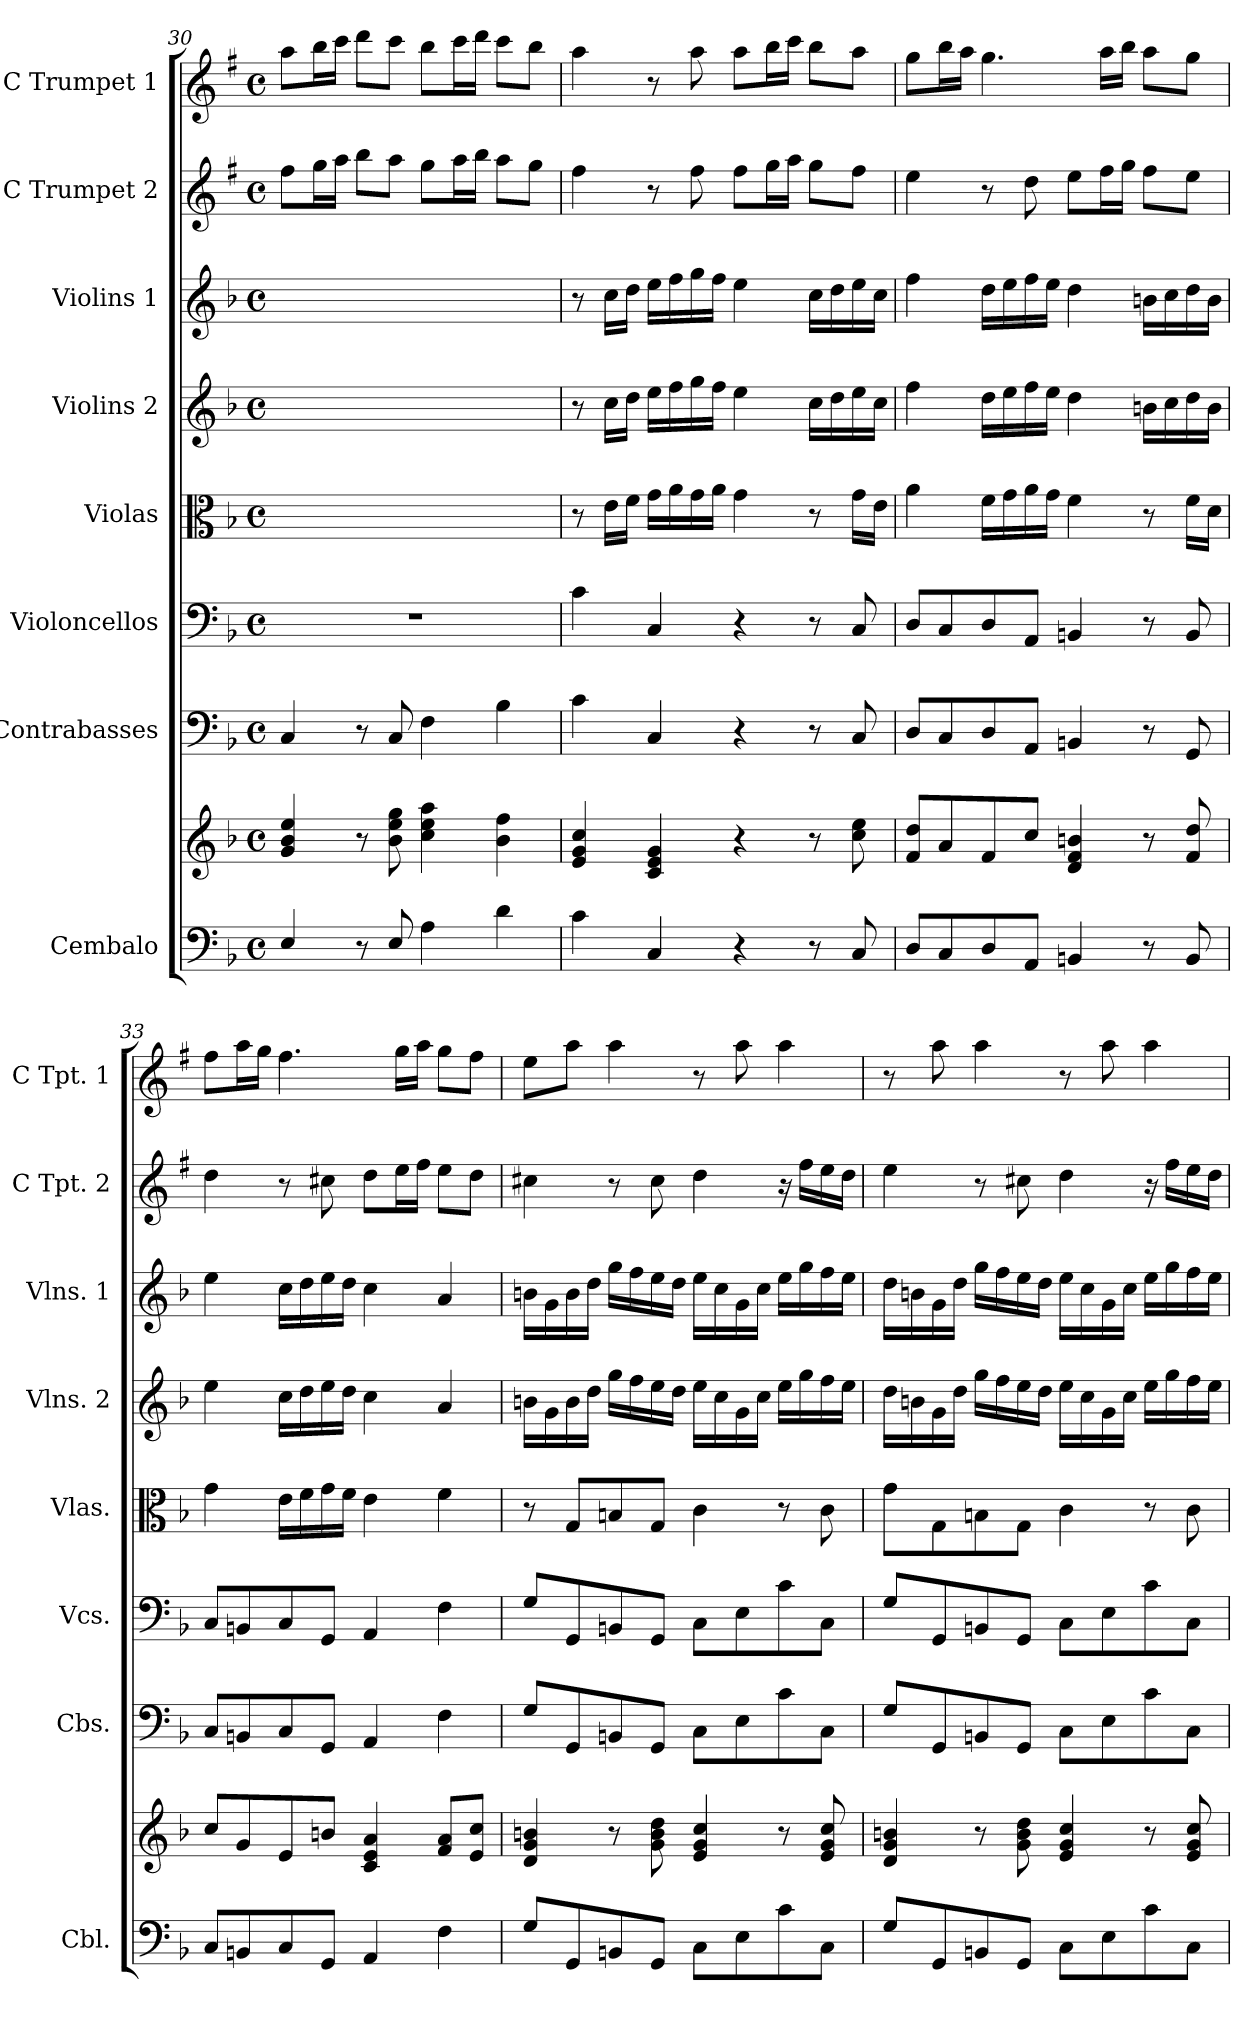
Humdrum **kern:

**kern	**kern	**kern	**kern	**kern	**kern	**kern	**kern	**kern
*part8	*part8	*part7	*part6	*part5	*part4	*part3	*part2	*part1
*staff9	*staff8	*staff7	*staff6	*staff5	*staff4	*staff3	*staff2	*staff1
*I"Cembalo	*	*I"Contrabasses	*I"Violoncellos	*I"Violas	*I"Violins 2	*I"Violins 1	*I"C Trumpet 2	*I"C Trumpet 1
*I'Cbl.	*	*I'Cbs.	*I'Vcs.	*I'Vlas.	*I'Vlns. 2	*I'Vlns. 1	*I'C Tpt. 2	*I'C Tpt. 1
*clefF4	*clefG2	*clefF4	*clefF4	*clefC3	*clefG2	*clefG2	*clefG2	*clefG2
*	*	*	*	*	*	*	*ITrd1c2	*ITrd1c2
*k[b-]	*k[b-]	*k[b-]	*k[b-]	*k[b-]	*k[b-]	*k[b-]	*k[b-]	*k[b-]
*M4/4	*M4/4	*M4/4	*M4/4	*M4/4	*M4/4	*M4/4	*M4/4	*M4/4
*met(c)	*met(c)	*met(c)	*met(c)	*met(c)	*met(c)	*met(c)	*met(c)	*met(c)
=30	=30	=30	=30	=30	=30	=30	=30	=30
4E/	4g/ 4b-/ 4ee/	4C/	1r	1ryy	1ryy	1ryy	8ee\L	8gg\L
.	.	.	.	.	.	.	16ff\L	16aa\L
.	.	.	.	.	.	.	16gg\JJ	16bb-\JJ
8r	8r	8r	.	.	.	.	8aa\L	8ccc\L
8E/	8b-\ 8ee\ 8gg\	8C/	.	.	.	.	8gg\J	8bb-\J
4A\	4cc\ 4ee\ 4aa\	4F\	.	.	.	.	8ff\L	8aa\L
.	.	.	.	.	.	.	16gg\L	16bb-\L
.	.	.	.	.	.	.	16aa\JJ	16ccc\JJ
4d\	4b-\ 4ff\	4B-\	.	.	.	.	8gg\L	8bb-\L
.	.	.	.	.	.	.	8ff\J	8aa\J
!!LO:PB:g=z
=31	=31	=31	=31	=31	=31	=31	=31	=31
4c\	4e/ 4g/ 4cc/	4c\	4c\	8r	8r	8r	4ee\	4gg\
.	.	.	.	16e\LL	16cc\LL	16cc\LL	.	.
.	.	.	.	16f\JJ	16dd\JJ	16dd\JJ	.	.
4C/	4c/ 4e/ 4g/	4C/	4C/	16g\LL	16ee\LL	16ee\LL	8r	8r
.	.	.	.	16a\	16ff\	16ff\	.	.
.	.	.	.	16g\	16gg\	16gg\	8ee\	8gg\
.	.	.	.	16a\JJ	16ff\JJ	16ff\JJ	.	.
4r	4r	4r	4r	4g\	4ee\	4ee\	8ee\L	8gg\L
.	.	.	.	.	.	.	16ff\L	16aa\L
.	.	.	.	.	.	.	16gg\JJ	16bb-\JJ
8r	8r	8r	8r	8r	16cc\LL	16cc\LL	8ff\L	8aa\L
.	.	.	.	.	16dd\	16dd\	.	.
8C/	8cc\ 8ee\	8C/	8C/	16g\LL	16ee\	16ee\	8ee\J	8gg\J
.	.	.	.	16e\JJ	16cc\JJ	16cc\JJ	.	.
=32	=32	=32	=32	=32	=32	=32	=32	=32
8D/L	8f/ 8dd/L	8D/L	8D/L	4a\	4ff\	4ff\	4dd\	8ff\L
8C/	8a/	8C/	8C/	.	.	.	.	16aa\L
.	.	.	.	.	.	.	.	16gg\JJ
8D/	8f/	8D/	8D/	16f\LL	16dd\LL	16dd\LL	8r	4.ff\
.	.	.	.	16g\	16ee\	16ee\	.	.
8AA/J	8cc/J	8AA/J	8AA/J	16a\	16ff\	16ff\	8cc\	.
.	.	.	.	16g\JJ	16ee\JJ	16ee\JJ	.	.
4BBn/	4d/ 4f/ 4bn/	4BBn/	4BBn/	4f\	4dd\	4dd\	8dd\L	.
.	.	.	.	.	.	.	16ee\L	16gg\LL
.	.	.	.	.	.	.	16ff\JJ	16aa\JJ
8r	8r	8r	8r	8r	16bn\LL	16bn\LL	8ee\L	8gg\L
.	.	.	.	.	16cc\	16cc\	.	.
8BB/	8f/ 8dd/	8GG/	8BB/	16f\LL	16dd\	16dd\	8dd\J	8ff\J
.	.	.	.	16d\JJ	16b\JJ	16b\JJ	.	.
=33	=33	=33	=33	=33	=33	=33	=33	=33
8C/L	8cc/L	8C/L	8C/L	4g\	4ee\	4ee\	4cc\	8ee\L
8BBn/	8g/	8BBn/	8BBn/	.	.	.	.	16gg\L
.	.	.	.	.	.	.	.	16ff\JJ
8C/	8e/	8C/	8C/	16e\LL	16cc\LL	16cc\LL	8r	4.ee\
.	.	.	.	16f\	16dd\	16dd\	.	.
8GG/J	8bn/J	8GG/J	8GG/J	16g\	16ee\	16ee\	8bn\	.
.	.	.	.	16f\JJ	16dd\JJ	16dd\JJ	.	.
4AA/	4c/ 4e/ 4a/	4AA/	4AA/	4e\	4cc\	4cc\	8cc\L	.
.	.	.	.	.	.	.	16dd\L	16ff\LL
.	.	.	.	.	.	.	16ee\JJ	16gg\JJ
4F\	8f/ 8a/L	4F\	4F\	4f\	4a/	4a/	8dd\L	8ff\L
.	8e/ 8cc/J	.	.	.	.	.	8cc\J	8ee\J
=34	=34	=34	=34	=34	=34	=34	=34	=34
8G/L	4d/ 4g/ 4bn/	8G/L	8G/L	8r	16bn\LL	16bn\LL	4bn\	8dd\L
.	.	.	.	.	16g\	16g\	.	.
8GG/	.	8GG/	8GG/	8G/L	16b\	16b\	.	8gg\J
.	.	.	.	.	16dd\JJ	16dd\JJ	.	.
8BBn/	8r	8BBn/	8BBn/	8Bn/	16gg\LL	16gg\LL	8r	4gg\
.	.	.	.	.	16ff\	16ff\	.	.
8GG/J	8g\ 8b\ 8dd\	8GG/J	8GG/J	8G/J	16ee\	16ee\	8b\	.
.	.	.	.	.	16dd\JJ	16dd\JJ	.	.
8C\L	4e/ 4g/ 4cc/	8C\L	8C\L	4c\	16ee\LL	16ee\LL	4cc\	8r
.	.	.	.	.	16cc\	16cc\	.	.
8E\	.	8E\	8E\	.	16g\	16g\	.	8gg\
.	.	.	.	.	16cc\JJ	16cc\JJ	.	.
8c\	8r	8c\	8c\	8r	16ee\LL	16ee\LL	16r	4gg\
.	.	.	.	.	16gg\	16gg\	16ee\LL	.
8C\J	8e/ 8g/ 8cc/	8C\J	8C\J	8c\	16ff\	16ff\	16dd\	.
.	.	.	.	.	16ee\JJ	16ee\JJ	16cc\JJ	.
!!LO:PB:g=z
=35	=35	=35	=35	=35	=35	=35	=35	=35
8G/L	4d/ 4g/ 4bn/	8G/L	8G/L	8g\L	16dd\LL	16dd\LL	4dd\	8r
.	.	.	.	.	16bn\	16bn\	.	.
8GG/	.	8GG/	8GG/	8G\	16g\	16g\	.	8gg\
.	.	.	.	.	16dd\JJ	16dd\JJ	.	.
8BBn/	8r	8BBn/	8BBn/	8Bn\	16gg\LL	16gg\LL	8r	4gg\
.	.	.	.	.	16ff\	16ff\	.	.
8GG/J	8g\ 8b\ 8dd\	8GG/J	8GG/J	8G\J	16ee\	16ee\	8bn\	.
.	.	.	.	.	16dd\JJ	16dd\JJ	.	.
8C\L	4e/ 4g/ 4cc/	8C\L	8C\L	4c\	16ee\LL	16ee\LL	4cc\	8r
.	.	.	.	.	16cc\	16cc\	.	.
8E\	.	8E\	8E\	.	16g\	16g\	.	8gg\
.	.	.	.	.	16cc\JJ	16cc\JJ	.	.
8c\	8r	8c\	8c\	8r	16ee\LL	16ee\LL	16r	4gg\
.	.	.	.	.	16gg\	16gg\	16ee\LL	.
8C\J	8e/ 8g/ 8cc/	8C\J	8C\J	8c\	16ff\	16ff\	16dd\	.
.	.	.	.	.	16ee\JJ	16ee\JJ	16cc\JJ	.
=	=	=	=	=	=	=	=	=
*-	*-	*-	*-	*-	*-	*-	*-	*-
